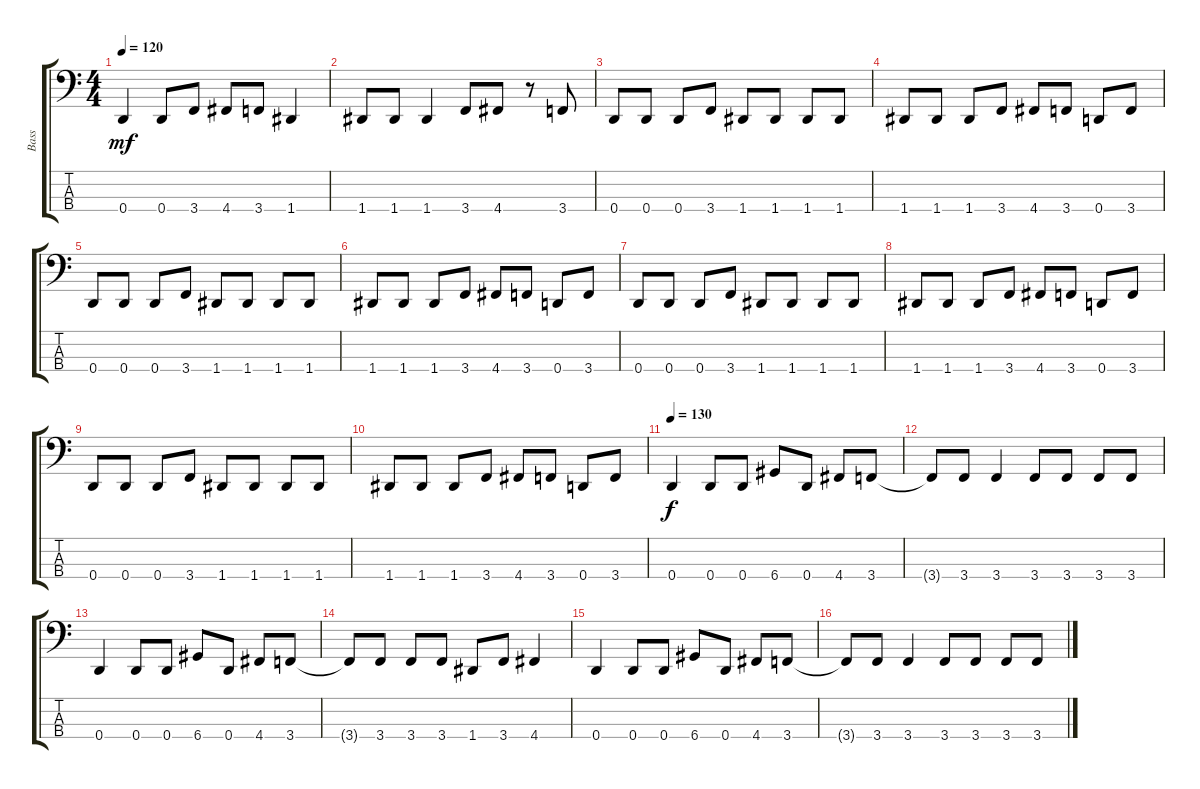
\track ("Bass" "Bass") {instrument electricbasspick}
\staff {score tabs}
\tuning (G2 D2 A1 D1) {hide}
\ts (4 4)
\tempo 120
\clef f4
\ks c
0.4.4{dy mf} 0.4.8 3.4.8 4.4.8 3.4.8 1.4.4 |
1.4.8 1.4.8 1.4.4 3.4.8 4.4.8 r.8 3.4.8 |
0.4.8 0.4.8 0.4.8 3.4.8 1.4.8 1.4.8 1.4.8 1.4.8 |
1.4.8 1.4.8 1.4.8 3.4.8 4.4.8 3.4.8 0.4.8 3.4.8 |
0.4.8 0.4.8 0.4.8 3.4.8 1.4.8 1.4.8 1.4.8 1.4.8 |
1.4.8 1.4.8 1.4.8 3.4.8 4.4.8 3.4.8 0.4.8 3.4.8 |
0.4.8 0.4.8 0.4.8 3.4.8 1.4.8 1.4.8 1.4.8 1.4.8 |
1.4.8 1.4.8 1.4.8 3.4.8 4.4.8 3.4.8 0.4.8 3.4.8 |
0.4.8 0.4.8 0.4.8 3.4.8 1.4.8 1.4.8 1.4.8 1.4.8 |
1.4.8 1.4.8 1.4.8 3.4.8 4.4.8 3.4.8 0.4.8 3.4.8 |
\tempo 130
0.4.4{dy f} 0.4.8 0.4.8 6.4.8 0.4.8 4.4.8 3.4.8 |
3.4{t}.8 3.4.8 3.4.4 3.4.8 3.4.8 3.4.8 3.4.8 |
0.4.4 0.4.8 0.4.8 6.4.8 0.4.8 4.4.8 3.4.8 |
3.4{t}.8 3.4.8 3.4.8 3.4.8 1.4.8 3.4.8 4.4.4 |
0.4.4 0.4.8 0.4.8 6.4.8 0.4.8 4.4.8 3.4.8 |
3.4{t}.8 3.4.8 3.4.4 3.4.8 3.4.8 3.4.8 3.4.8
